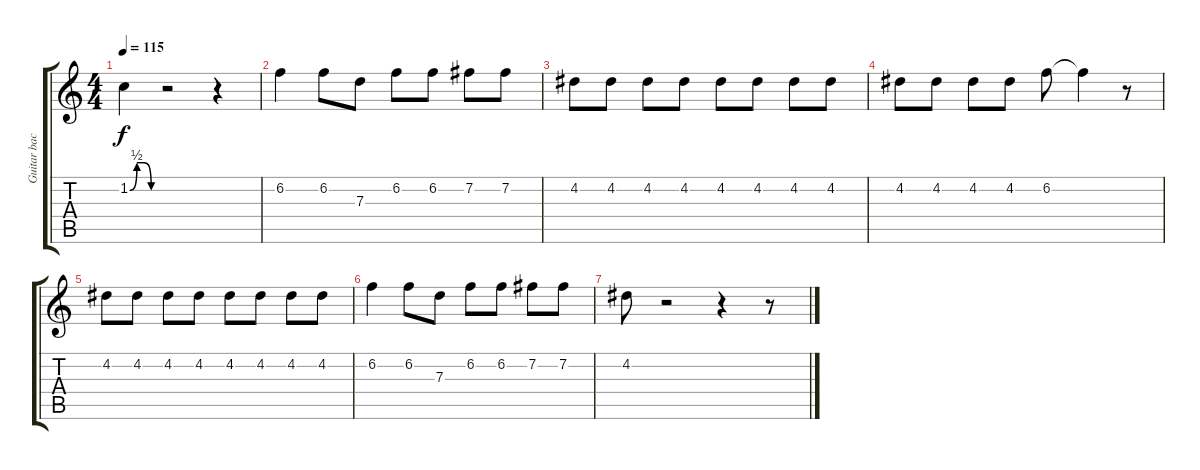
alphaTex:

\track ("Guitar background" "Guitar bac") {instrument electricguitarjazz}
\staff {score tabs}
\tuning (E4 B3 G3 D3 A2 E2) {hide}
\ts (4 4)
\tempo 115
\clef g2
\ks c
1.2{be (custom 0 0 15 2 30 2 45 0 60 0)}.4{dy f} r.2 r.4 |
6.2.4 6.2.8 7.3.8 6.2.8 6.2.8 7.2.8 7.2.8 |
4.2.8 4.2.8 4.2.8 4.2.8 4.2.8 4.2.8 4.2.8 4.2.8 |
4.2.8 4.2.8 4.2.8 4.2.8 6.2.8 6.2{t}.4 r.8 |
4.2.8 4.2.8 4.2.8 4.2.8 4.2.8 4.2.8 4.2.8 4.2.8 |
6.2.4 6.2.8 7.3.8 6.2.8 6.2.8 7.2.8 7.2.8 |
4.2.8 r.2 r.4 r.8
